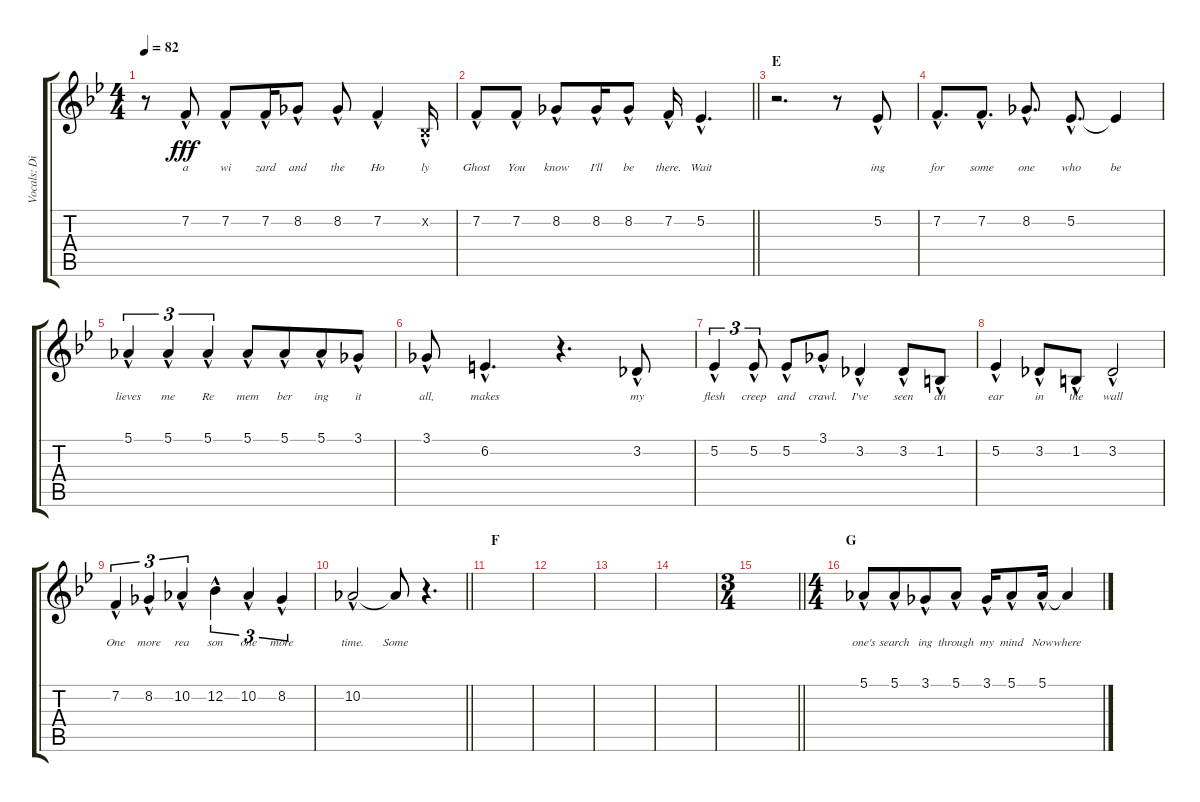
\track ("Vocals: Dio" "Vocals: Di") {instrument lead2sawtooth}
\staff {score tabs}
\tuning (Eb4 Bb3 Gb3 Db3 Ab2 Eb2) {hide}
\ts (4 4)
\tempo 82
\clef g2
\ks bb
r.8{dy fff} 7.2{hac}.8{lyrics (0 "a") lyrics (1 "") lyrics (2 "") lyrics (3 "") lyrics (4 "")} 7.2{hac}.8{lyrics (0 "wi") lyrics (1 "") lyrics (2 "") lyrics (3 "") lyrics (4 "")} 7.2{hac}.16{lyrics (0 "zard") lyrics (1 "") lyrics (2 "") lyrics (3 "") lyrics (4 "")} 8.2{hac}.8{lyrics (0 "and") lyrics (1 "") lyrics (2 "") lyrics (3 "") lyrics (4 "")} 8.2{hac}.8{lyrics (0 "the") lyrics (1 "") lyrics (2 "") lyrics (3 "") lyrics (4 "")} 7.2{hac}.4{lyrics (0 "Ho") lyrics (1 "") lyrics (2 "") lyrics (3 "") lyrics (4 "")} 0.2{hac x}.16{lyrics (0 "ly") lyrics (1 "") lyrics (2 "") lyrics (3 "") lyrics (4 "")} |
\barLineRight lightlight
7.2{hac}.8{lyrics (0 "Ghost") lyrics (1 "") lyrics (2 "") lyrics (3 "") lyrics (4 "")} 7.2{hac}.8{lyrics (0 "You") lyrics (1 "") lyrics (2 "") lyrics (3 "") lyrics (4 "")} 8.2{hac}.8{lyrics (0 "know") lyrics (1 "") lyrics (2 "") lyrics (3 "") lyrics (4 "")} 8.2{hac}.16{lyrics (0 "I'll") lyrics (1 "") lyrics (2 "") lyrics (3 "") lyrics (4 "")} 8.2{hac}.8{lyrics (0 "be") lyrics (1 "") lyrics (2 "") lyrics (3 "") lyrics (4 "")} 7.2{hac}.16{lyrics (0 "there.") lyrics (1 "") lyrics (2 "") lyrics (3 "") lyrics (4 "")} 5.2{hac}.4{d lyrics (0 "Wait") lyrics (1 "") lyrics (2 "") lyrics (3 "") lyrics (4 "")} |
\section ("" "E")
r.2{d} r.8 5.2{hac}.8{lyrics (0 "ing") lyrics (1 "") lyrics (2 "") lyrics (3 "") lyrics (4 "")} |
7.2{hac}.8{d lyrics (0 "for") lyrics (1 "") lyrics (2 "") lyrics (3 "") lyrics (4 "")} 7.2{hac}.8{d lyrics (0 "some") lyrics (1 "") lyrics (2 "") lyrics (3 "") lyrics (4 "")} 8.2{hac}.8{d lyrics (0 "one") lyrics (1 "") lyrics (2 "") lyrics (3 "") lyrics (4 "")} 5.2{hac}.8{d lyrics (0 "who") lyrics (1 "") lyrics (2 "") lyrics (3 "") lyrics (4 "")} 5.2{t}.4{lyrics (0 "be") lyrics (1 "") lyrics (2 "") lyrics (3 "") lyrics (4 "")} |
5.1{hac}.4{tu (3 2) lyrics (0 "lieves") lyrics (1 "") lyrics (2 "") lyrics (3 "") lyrics (4 "")} 5.1{hac}.4{tu (3 2) lyrics (0 "me") lyrics (1 "") lyrics (2 "") lyrics (3 "") lyrics (4 "")} 5.1{hac}.4{tu (3 2) lyrics (0 "Re") lyrics (1 "") lyrics (2 "") lyrics (3 "") lyrics (4 "")} 5.1{hac}.8{lyrics (0 "mem") lyrics (1 "") lyrics (2 "") lyrics (3 "") lyrics (4 "")} 5.1{hac}.8{lyrics (0 "ber") lyrics (1 "") lyrics (2 "") lyrics (3 "") lyrics (4 "") beam merge} 5.1{hac}.8{lyrics (0 "ing") lyrics (1 "") lyrics (2 "") lyrics (3 "") lyrics (4 "")} 3.1{hac}.8{lyrics (0 "it") lyrics (1 "") lyrics (2 "") lyrics (3 "") lyrics (4 "")} |
3.1{hac}.8{lyrics (0 "all,") lyrics (1 "") lyrics (2 "") lyrics (3 "") lyrics (4 "")} 6.2{hac}.4{d lyrics (0 "makes") lyrics (1 "") lyrics (2 "") lyrics (3 "") lyrics (4 "")} r.4{d} 3.2{hac}.8{lyrics (0 "my") lyrics (1 "") lyrics (2 "") lyrics (3 "") lyrics (4 "")} |
5.2{hac}.4{tu (3 2) lyrics (0 "flesh") lyrics (1 "") lyrics (2 "") lyrics (3 "") lyrics (4 "")} 5.2{hac}.8{tu (3 2) lyrics (0 "creep") lyrics (1 "") lyrics (2 "") lyrics (3 "") lyrics (4 "")} 5.2{hac}.8{lyrics (0 "and") lyrics (1 "") lyrics (2 "") lyrics (3 "") lyrics (4 "")} 3.1{hac}.8{lyrics (0 "crawl.") lyrics (1 "") lyrics (2 "") lyrics (3 "") lyrics (4 "")} 3.2{hac}.4{lyrics (0 "I've") lyrics (1 "") lyrics (2 "") lyrics (3 "") lyrics (4 "")} 3.2{hac}.8{lyrics (0 "seen") lyrics (1 "") lyrics (2 "") lyrics (3 "") lyrics (4 "")} 1.2{hac}.8{lyrics (0 "an") lyrics (1 "") lyrics (2 "") lyrics (3 "") lyrics (4 "")} |
5.2{hac}.4{lyrics (0 "ear") lyrics (1 "") lyrics (2 "") lyrics (3 "") lyrics (4 "")} 3.2{hac}.8{lyrics (0 "in") lyrics (1 "") lyrics (2 "") lyrics (3 "") lyrics (4 "")} 1.2{hac}.8{lyrics (0 "the") lyrics (1 "") lyrics (2 "") lyrics (3 "") lyrics (4 "")} 3.2{hac}.2{lyrics (0 "wall") lyrics (1 "") lyrics (2 "") lyrics (3 "") lyrics (4 "")} |
7.2{hac}.4{tu (3 2) lyrics (0 "One") lyrics (1 "") lyrics (2 "") lyrics (3 "") lyrics (4 "")} 8.2{hac}.4{tu (3 2) lyrics (0 "more") lyrics (1 "") lyrics (2 "") lyrics (3 "") lyrics (4 "")} 10.2{hac}.4{tu (3 2) lyrics (0 "rea") lyrics (1 "") lyrics (2 "") lyrics (3 "") lyrics (4 "")} 12.2{hac}.4{tu (3 2) lyrics (0 "son") lyrics (1 "") lyrics (2 "") lyrics (3 "") lyrics (4 "")} 10.2{hac}.4{tu (3 2) lyrics (0 "one") lyrics (1 "") lyrics (2 "") lyrics (3 "") lyrics (4 "")} 8.2{hac}.4{tu (3 2) lyrics (0 "more") lyrics (1 "") lyrics (2 "") lyrics (3 "") lyrics (4 "")} |
\barLineRight lightlight
10.2{hac}.2{lyrics (0 "time.") lyrics (1 "") lyrics (2 "") lyrics (3 "") lyrics (4 "")} 10.2{t}.8{lyrics (0 "Some") lyrics (1 "") lyrics (2 "") lyrics (3 "") lyrics (4 "")} r.4{d} |
\section ("" "F")
|
|
|
|
\ts (3 4)
\barLineRight lightlight
|
\ts (4 4)
\section ("" "G")
5.1{hac}.8{lyrics (0 "one's") lyrics (1 "") lyrics (2 "") lyrics (3 "") lyrics (4 "")} 5.1{hac}.8{lyrics (0 "search") lyrics (1 "") lyrics (2 "") lyrics (3 "") lyrics (4 "") beam merge} 3.1{hac}.8{lyrics (0 "ing") lyrics (1 "") lyrics (2 "") lyrics (3 "") lyrics (4 "")} 5.1{hac}.8{lyrics (0 "through") lyrics (1 "") lyrics (2 "") lyrics (3 "") lyrics (4 "")} 3.1{hac}.16{lyrics (0 "my") lyrics (1 "") lyrics (2 "") lyrics (3 "") lyrics (4 "")} 5.1{hac}.8{lyrics (0 "mind") lyrics (1 "") lyrics (2 "") lyrics (3 "") lyrics (4 "")} 5.1{hac}.16{lyrics (0 "Now") lyrics (1 "") lyrics (2 "") lyrics (3 "") lyrics (4 "")} 5.1{t}.4{lyrics (0 "where") lyrics (1 "") lyrics (2 "") lyrics (3 "") lyrics (4 "")}
